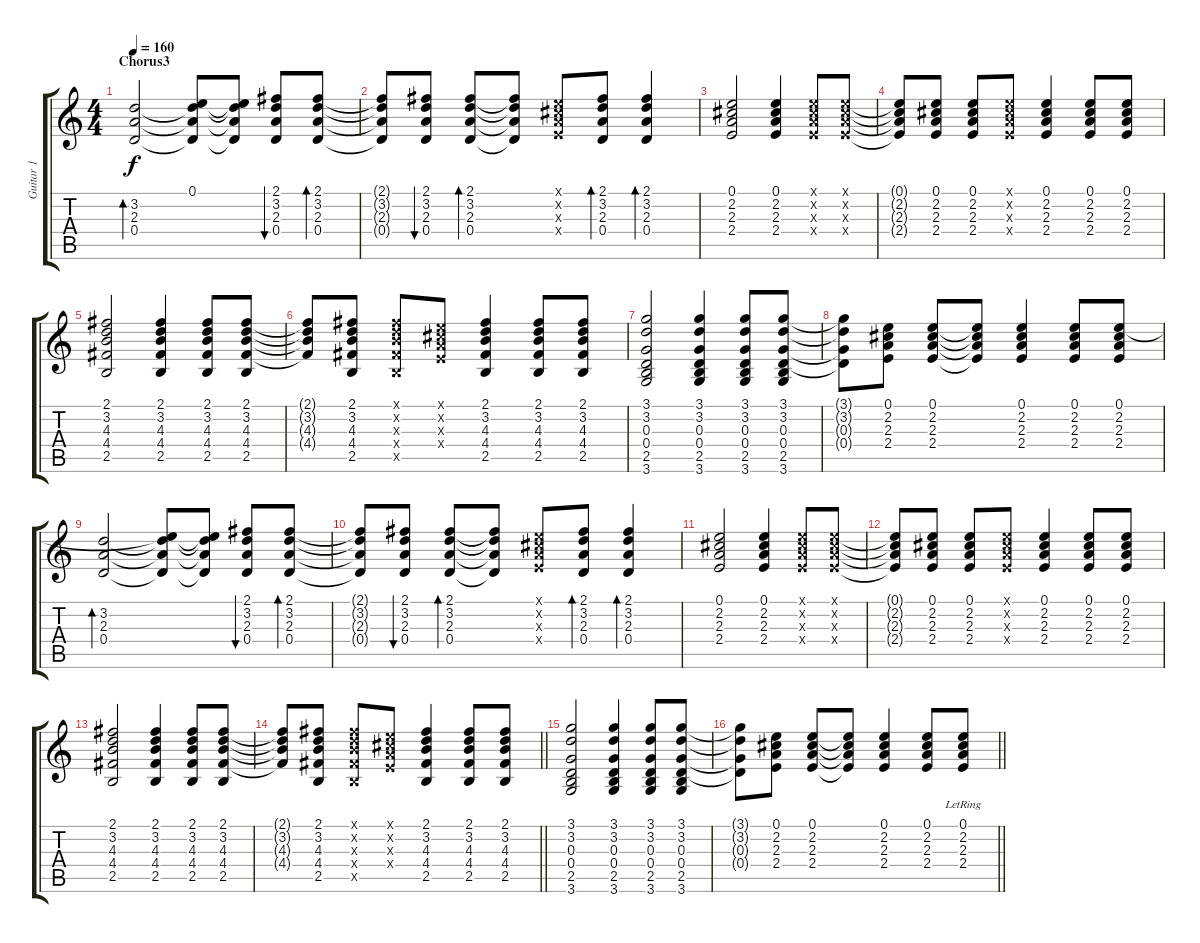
\track ("Guitar 1" "Guitar 1") {instrument acousticguitarsteel}
\staff {score tabs}
\tuning (E4 B3 G3 D3 A2 E2) {hide}
\ts (4 4)
\section ("" "Chorus3")
\tempo 160
\clef g2
\ks c
(3.2 2.3 0.4).2{bd 240 dy f} (0.1{t} 3.2{t} 2.3{t} 0.4{t}).8 (0.1{t} 3.2{t} 2.3{t} 0.4{t}).8 (2.1 3.2 2.3 0.4).8{bu 60} (2.1 3.2 2.3 0.4).8{bd 60} |
(2.1{t} 3.2{t} 2.3{t} 0.4{t}).8 (2.1 3.2 2.3 0.4).8{bu 60} (2.1 3.2 2.3 0.4).8{bd 60} (2.1{t} 3.2{t} 2.3{t} 0.4{t}).8 (0.1{x} 2.2{x} 2.3{x} 2.4{x}).8 (2.1 3.2 2.3 0.4).8{bd 60} (2.1 3.2 2.3 0.4).4{bd 60} |
(0.1 2.2 2.3 2.4).2 (0.1 2.2 2.3 2.4).4 (0.1{x} 2.2{x} 2.3{x} 2.4{x}).8 (0.1{x} 2.2{x} 2.3{x} 2.4{x}).8 |
(0.1{t} 2.2{t} 2.3{t} 2.4{t}).8 (0.1 2.2 2.3 2.4).8 (0.1 2.2 2.3 2.4).8 (0.1{x} 2.2{x} 2.3{x} 2.4{x}).8 (0.1 2.2 2.3 2.4).4 (0.1 2.2 2.3 2.4).8 (0.1 2.2 2.3 2.4).8 |
(2.1 3.2 4.3 4.4 2.5).2 (2.1 3.2 4.3 4.4 2.5).4 (2.1 3.2 4.3 4.4 2.5).8 (2.1 3.2 4.3 4.4 2.5).8 |
(2.1{t} 3.2{t} 4.3{t} 4.4{t}).8 (2.1 3.2 4.3 4.4 2.5).8 (2.1{x} 3.2{x} 4.3{x} 4.4{x} 2.5{x}).8 (0.1{x} 2.2{x} 2.3{x} 2.4{x}).8 (2.1 3.2 4.3 4.4 2.5).4 (2.1 3.2 4.3 4.4 2.5).8 (2.1 3.2 4.3 4.4 2.5).8 |
(3.1 3.2 0.3 0.4 2.5 3.6).2 (3.1 3.2 0.3 0.4 2.5 3.6).4 (3.1 3.2 0.3 0.4 2.5 3.6).8 (3.1 3.2 0.3 0.4 2.5 3.6).8 |
(3.1{t} 3.2{t} 0.3{t} 0.4{t}).8 (0.1 2.2 2.3 2.4).8 (0.1 2.2 2.3 2.4).8 (0.1{t} 2.2{t} 2.3{t} 2.4{t}).8 (0.1 2.2 2.3 2.4).4 (0.1 2.2 2.3 2.4).8 (0.1 2.2 2.3 2.4).8 |
(3.2 2.3 0.4).2{bd 240} (0.1{t} 3.2{t} 2.3{t} 0.4{t}).8 (0.1{t} 3.2{t} 2.3{t} 0.4{t}).8 (2.1 3.2 2.3 0.4).8{bu 60} (2.1 3.2 2.3 0.4).8{bd 60} |
(2.1{t} 3.2{t} 2.3{t} 0.4{t}).8 (2.1 3.2 2.3 0.4).8{bu 60} (2.1 3.2 2.3 0.4).8{bd 60} (2.1{t} 3.2{t} 2.3{t} 0.4{t}).8 (0.1{x} 2.2{x} 2.3{x} 2.4{x}).8 (2.1 3.2 2.3 0.4).8{bd 60} (2.1 3.2 2.3 0.4).4{bd 60} |
(0.1 2.2 2.3 2.4).2 (0.1 2.2 2.3 2.4).4 (0.1{x} 2.2{x} 2.3{x} 2.4{x}).8 (0.1{x} 2.2{x} 2.3{x} 2.4{x}).8 |
(0.1{t} 2.2{t} 2.3{t} 2.4{t}).8 (0.1 2.2 2.3 2.4).8 (0.1 2.2 2.3 2.4).8 (0.1{x} 2.2{x} 2.3{x} 2.4{x}).8 (0.1 2.2 2.3 2.4).4 (0.1 2.2 2.3 2.4).8 (0.1 2.2 2.3 2.4).8 |
(2.1 3.2 4.3 4.4 2.5).2 (2.1 3.2 4.3 4.4 2.5).4 (2.1 3.2 4.3 4.4 2.5).8 (2.1 3.2 4.3 4.4 2.5).8 |
\barLineRight lightlight
(2.1{t} 3.2{t} 4.3{t} 4.4{t}).8 (2.1 3.2 4.3 4.4 2.5).8 (2.1{x} 3.2{x} 4.3{x} 4.4{x} 2.5{x}).8 (0.1{x} 2.2{x} 2.3{x} 2.4{x}).8 (2.1 3.2 4.3 4.4 2.5).4 (2.1 3.2 4.3 4.4 2.5).8 (2.1 3.2 4.3 4.4 2.5).8 |
(3.1 3.2 0.3 0.4 2.5 3.6).2 (3.1 3.2 0.3 0.4 2.5 3.6).4 (3.1 3.2 0.3 0.4 2.5 3.6).8 (3.1 3.2 0.3 0.4 2.5 3.6).8 |
\barLineRight lightlight
(3.1{t} 3.2{t} 0.3{t} 0.4{t}).8 (0.1 2.2 2.3 2.4).8 (0.1 2.2 2.3 2.4).8 (0.1{t} 2.2{t} 2.3{t} 2.4{t}).8 (0.1 2.2 2.3 2.4).4 (0.1 2.2 2.3 2.4).8 (0.1{lr} 2.2{lr} 2.3{lr} 2.4{lr}).8
